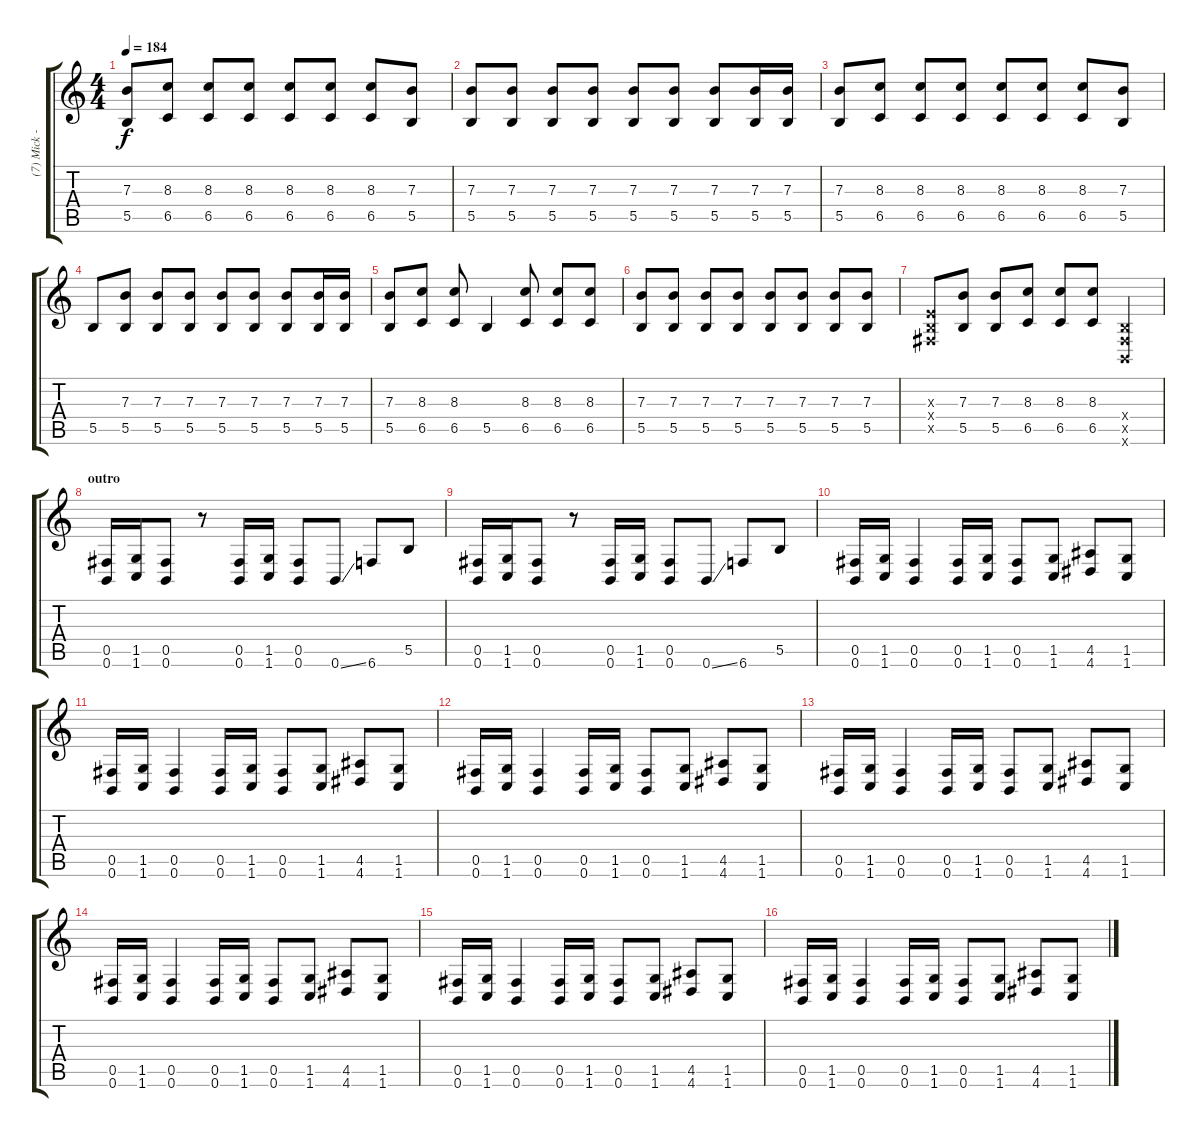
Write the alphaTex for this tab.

\track ("(7) Mick - guitar" "(7) Mick -") {instrument distortionguitar}
\staff {score tabs}
\tuning (Db4 Ab3 E3 B2 Gb2 B1) {hide}
\ts (4 4)
\tempo 184
\clef g2
\ks c
(7.3 5.5).8{dy f} (8.3 6.5).8 (8.3 6.5).8 (8.3 6.5).8 (8.3 6.5).8 (8.3 6.5).8 (8.3 6.5).8 (7.3 5.5).8 |
(7.3 5.5).8 (7.3 5.5).8 (7.3 5.5).8 (7.3 5.5).8 (7.3 5.5).8 (7.3 5.5).8 (7.3 5.5).8 (7.3 5.5).16 (7.3 5.5).16 |
(7.3 5.5).8 (8.3 6.5).8 (8.3 6.5).8 (8.3 6.5).8 (8.3 6.5).8 (8.3 6.5).8 (8.3 6.5).8 (7.3 5.5).8 |
5.5.8 (7.3 5.5).8 (7.3 5.5).8 (7.3 5.5).8 (7.3 5.5).8 (7.3 5.5).8 (7.3 5.5).8 (7.3 5.5).16 (7.3 5.5).16 |
(7.3 5.5).8 (8.3 6.5).8 (8.3 6.5).8 5.5.4 (8.3 6.5).8 (8.3 6.5).8 (8.3 6.5).8 |
(7.3 5.5).8 (7.3 5.5).8 (7.3 5.5).8 (7.3 5.5).8 (7.3 5.5).8 (7.3 5.5).8 (7.3 5.5).8 (7.3 5.5).8 |
(0.3{x} 0.4{x} 0.5{x}).8 (7.3 5.5).8 (7.3 5.5).8 (8.3 6.5).8 (8.3 6.5).8 (8.3 6.5).8 (0.4{x} 0.5{x} 0.6{x}).4 |
\section ("" "outro")
(0.5 0.6).16 (1.5 1.6).16 (0.5 0.6).8 r.8 (0.5 0.6).16 (1.5 1.6).16 (0.5 0.6).8 0.6{ss}.8 6.6.8 5.5.8 |
(0.5 0.6).16 (1.5 1.6).16 (0.5 0.6).8 r.8 (0.5 0.6).16 (1.5 1.6).16 (0.5 0.6).8 0.6{ss}.8 6.6.8 5.5.8 |
(0.5 0.6).16 (1.5 1.6).16 (0.5 0.6).4 (0.5 0.6).16 (1.5 1.6).16 (0.5 0.6).8 (1.5 1.6).8 (4.5 4.6).8 (1.5 1.6).8 |
(0.5 0.6).16 (1.5 1.6).16 (0.5 0.6).4 (0.5 0.6).16 (1.5 1.6).16 (0.5 0.6).8 (1.5 1.6).8 (4.5 4.6).8 (1.5 1.6).8 |
(0.5 0.6).16 (1.5 1.6).16 (0.5 0.6).4 (0.5 0.6).16 (1.5 1.6).16 (0.5 0.6).8 (1.5 1.6).8 (4.5 4.6).8 (1.5 1.6).8 |
(0.5 0.6).16 (1.5 1.6).16 (0.5 0.6).4 (0.5 0.6).16 (1.5 1.6).16 (0.5 0.6).8 (1.5 1.6).8 (4.5 4.6).8 (1.5 1.6).8 |
(0.5 0.6).16 (1.5 1.6).16 (0.5 0.6).4 (0.5 0.6).16 (1.5 1.6).16 (0.5 0.6).8 (1.5 1.6).8 (4.5 4.6).8 (1.5 1.6).8 |
(0.5 0.6).16 (1.5 1.6).16 (0.5 0.6).4 (0.5 0.6).16 (1.5 1.6).16 (0.5 0.6).8 (1.5 1.6).8 (4.5 4.6).8 (1.5 1.6).8 |
(0.5 0.6).16 (1.5 1.6).16 (0.5 0.6).4 (0.5 0.6).16 (1.5 1.6).16 (0.5 0.6).8 (1.5 1.6).8 (4.5 4.6).8 (1.5 1.6).8
